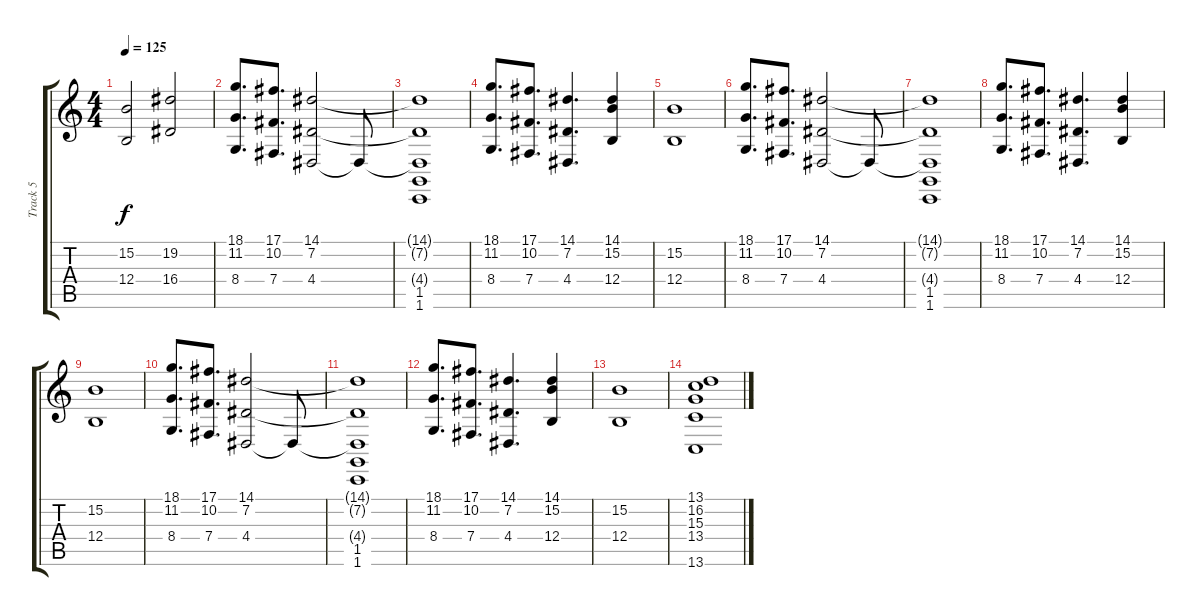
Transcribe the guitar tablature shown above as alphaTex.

\track ("Track 5" "Track 5") {instrument stringensemble1}
\staff {score tabs}
\tuning (Db4 Ab3 E3 B2 Gb2 B1) {hide}
\ts (4 4)
\tempo 125
\clef g2
\ks c
(15.2 12.4).2{dy f} (19.2 16.4).2 |
(18.1 11.2 8.4).8{d} (17.1 10.2 7.4).8{d} (14.1 7.2 4.4).2 4.4{t}.8 |
(14.1{t} 7.2{t} 4.4{t} 1.5 1.6).1 |
(18.1 11.2 8.4).8{d} (17.1 10.2 7.4).8{d} (14.1 7.2 4.4).4{d} (14.1 15.2 12.4).4 |
(15.2 12.4).1 |
(18.1 11.2 8.4).8{d} (17.1 10.2 7.4).8{d} (14.1 7.2 4.4).2 4.4{t}.8 |
(14.1{t} 7.2{t} 4.4{t} 1.5 1.6).1 |
(18.1 11.2 8.4).8{d} (17.1 10.2 7.4).8{d} (14.1 7.2 4.4).4{d} (14.1 15.2 12.4).4 |
(15.2 12.4).1 |
(18.1 11.2 8.4).8{d} (17.1 10.2 7.4).8{d} (14.1 7.2 4.4).2 4.4{t}.8 |
(14.1{t} 7.2{t} 4.4{t} 1.5 1.6).1 |
(18.1 11.2 8.4).8{d} (17.1 10.2 7.4).8{d} (14.1 7.2 4.4).4{d} (14.1 15.2 12.4).4 |
(15.2 12.4).1 |
(13.1 16.2 15.3 13.4 13.6).1
